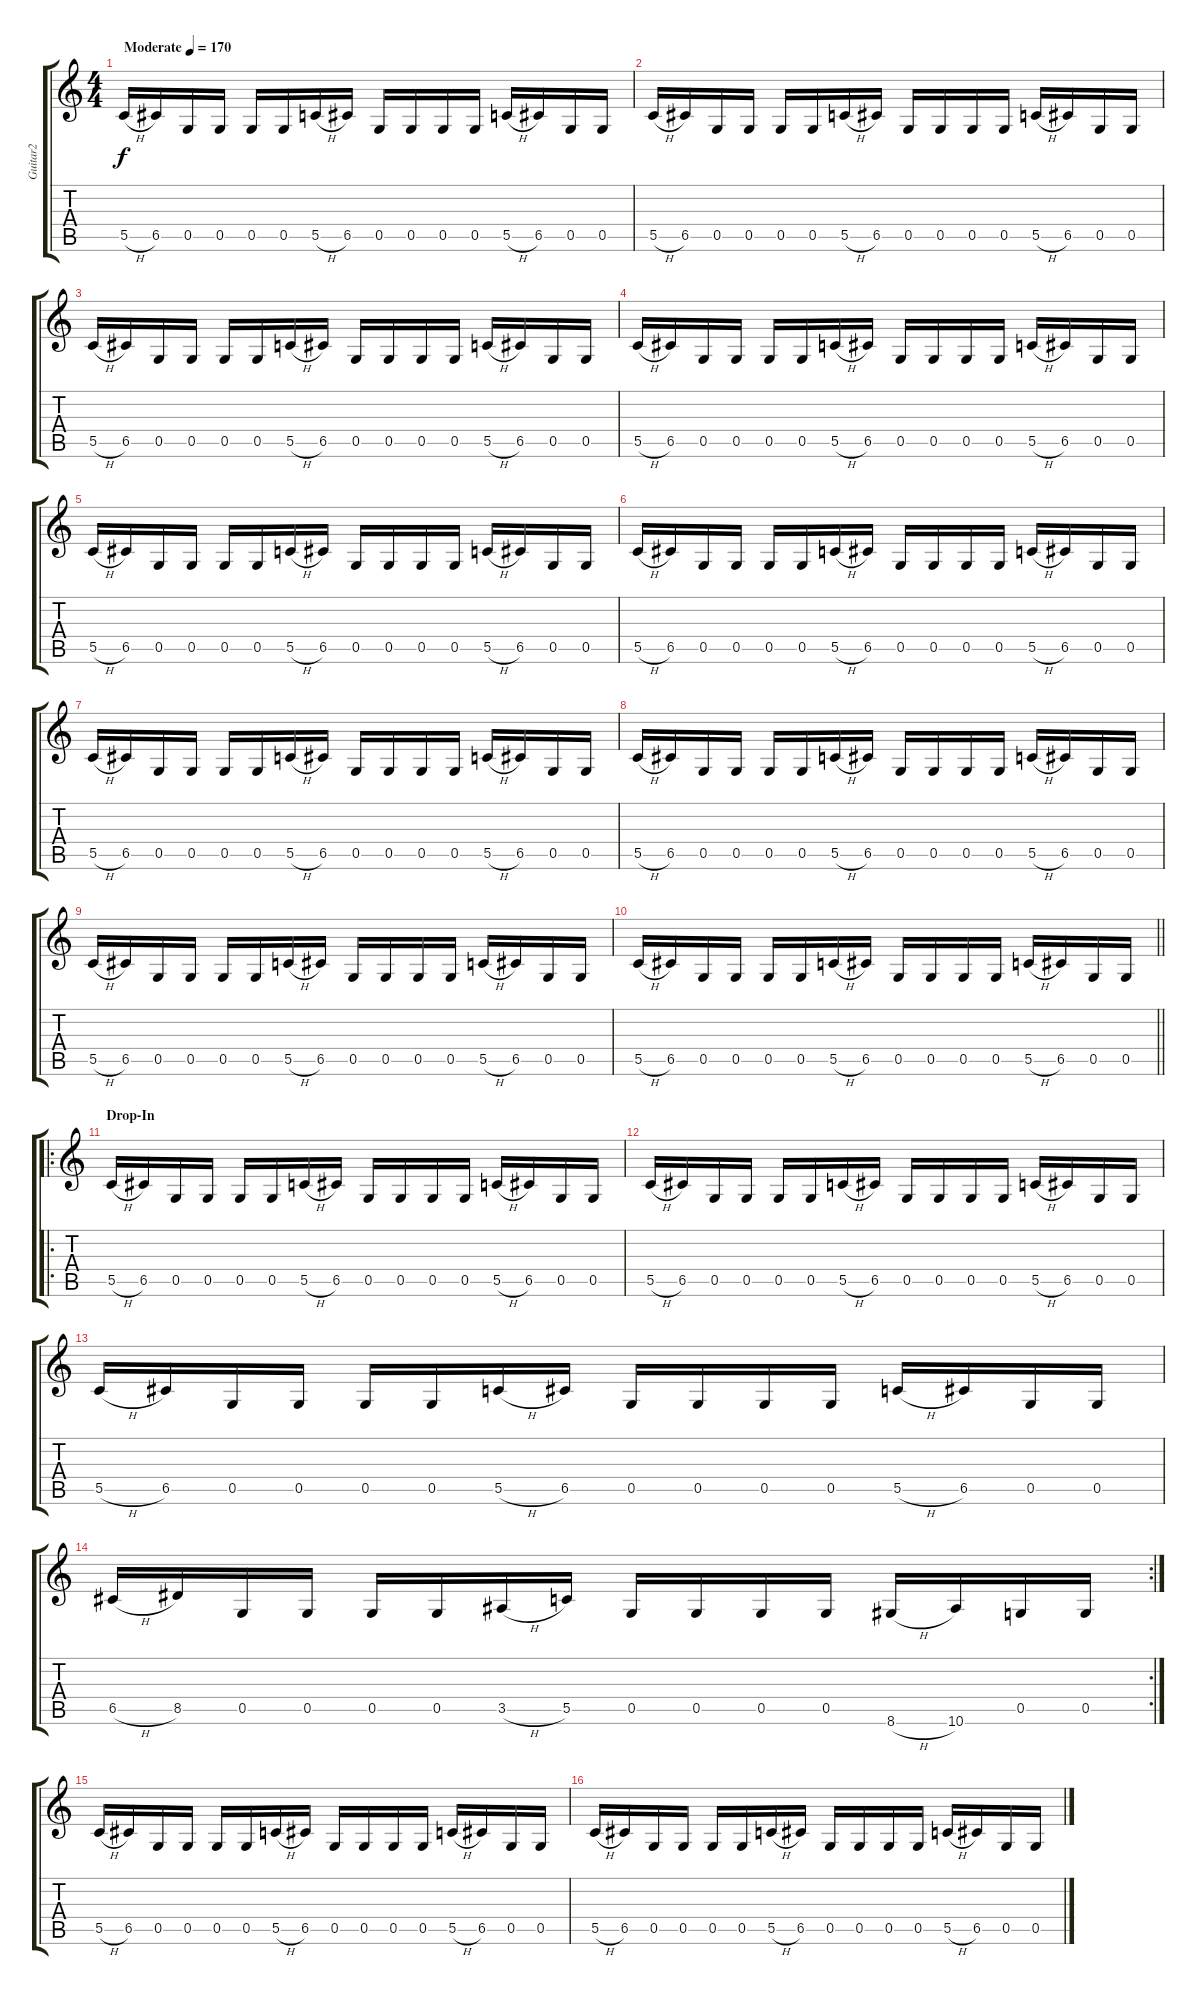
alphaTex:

\track ("Guitar2" "Guitar2") {instrument distortionguitar}
\staff {score tabs}
\tuning (D4 A3 F3 C3 G2 C2) {hide}
\ts (4 4)
\tempo (170 "Moderate")
\clef g2
\ks c
5.5{h}.16{dy f instrument distortionguitar} 6.5.16 0.5.16 0.5.16 0.5.16 0.5.16 5.5{h}.16 6.5.16 0.5.16 0.5.16 0.5.16 0.5.16 5.5{h}.16 6.5.16 0.5.16 0.5.16 |
5.5{h}.16 6.5.16 0.5.16 0.5.16 0.5.16 0.5.16 5.5{h}.16 6.5.16 0.5.16 0.5.16 0.5.16 0.5.16 5.5{h}.16 6.5.16 0.5.16 0.5.16 |
5.5{h}.16 6.5.16 0.5.16 0.5.16 0.5.16 0.5.16 5.5{h}.16 6.5.16 0.5.16 0.5.16 0.5.16 0.5.16 5.5{h}.16 6.5.16 0.5.16 0.5.16 |
5.5{h}.16 6.5.16 0.5.16 0.5.16 0.5.16 0.5.16 5.5{h}.16 6.5.16 0.5.16 0.5.16 0.5.16 0.5.16 5.5{h}.16 6.5.16 0.5.16 0.5.16 |
5.5{h}.16 6.5.16 0.5.16 0.5.16 0.5.16 0.5.16 5.5{h}.16 6.5.16 0.5.16 0.5.16 0.5.16 0.5.16 5.5{h}.16 6.5.16 0.5.16 0.5.16 |
5.5{h}.16 6.5.16 0.5.16 0.5.16 0.5.16 0.5.16 5.5{h}.16 6.5.16 0.5.16 0.5.16 0.5.16 0.5.16 5.5{h}.16 6.5.16 0.5.16 0.5.16 |
5.5{h}.16 6.5.16 0.5.16 0.5.16 0.5.16 0.5.16 5.5{h}.16 6.5.16 0.5.16 0.5.16 0.5.16 0.5.16 5.5{h}.16 6.5.16 0.5.16 0.5.16 |
5.5{h}.16 6.5.16 0.5.16 0.5.16 0.5.16 0.5.16 5.5{h}.16 6.5.16 0.5.16 0.5.16 0.5.16 0.5.16 5.5{h}.16 6.5.16 0.5.16 0.5.16 |
5.5{h}.16 6.5.16 0.5.16 0.5.16 0.5.16 0.5.16 5.5{h}.16 6.5.16 0.5.16 0.5.16 0.5.16 0.5.16 5.5{h}.16 6.5.16 0.5.16 0.5.16 |
\barLineRight lightlight
5.5{h}.16 6.5.16 0.5.16 0.5.16 0.5.16 0.5.16 5.5{h}.16 6.5.16 0.5.16 0.5.16 0.5.16 0.5.16 5.5{h}.16 6.5.16 0.5.16 0.5.16 |
\ro
\section ("" "Drop-In")
5.5{h}.16 6.5.16 0.5.16 0.5.16 0.5.16 0.5.16 5.5{h}.16 6.5.16 0.5.16 0.5.16 0.5.16 0.5.16 5.5{h}.16 6.5.16 0.5.16 0.5.16 |
5.5{h}.16 6.5.16 0.5.16 0.5.16 0.5.16 0.5.16 5.5{h}.16 6.5.16 0.5.16 0.5.16 0.5.16 0.5.16 5.5{h}.16 6.5.16 0.5.16 0.5.16 |
5.5{h}.16 6.5.16 0.5.16 0.5.16 0.5.16 0.5.16 5.5{h}.16 6.5.16 0.5.16 0.5.16 0.5.16 0.5.16 5.5{h}.16 6.5.16 0.5.16 0.5.16 |
\rc 2
6.5{h}.16 8.5.16 0.5.16 0.5.16 0.5.16 0.5.16 3.5{h}.16 5.5.16 0.5.16 0.5.16 0.5.16 0.5.16 8.6{h}.16 10.6.16 0.5.16 0.5.16 |
5.5{h}.16 6.5.16 0.5.16 0.5.16 0.5.16 0.5.16 5.5{h}.16 6.5.16 0.5.16 0.5.16 0.5.16 0.5.16 5.5{h}.16 6.5.16 0.5.16 0.5.16 |
5.5{h}.16 6.5.16 0.5.16 0.5.16 0.5.16 0.5.16 5.5{h}.16 6.5.16 0.5.16 0.5.16 0.5.16 0.5.16 5.5{h}.16 6.5.16 0.5.16 0.5.16
